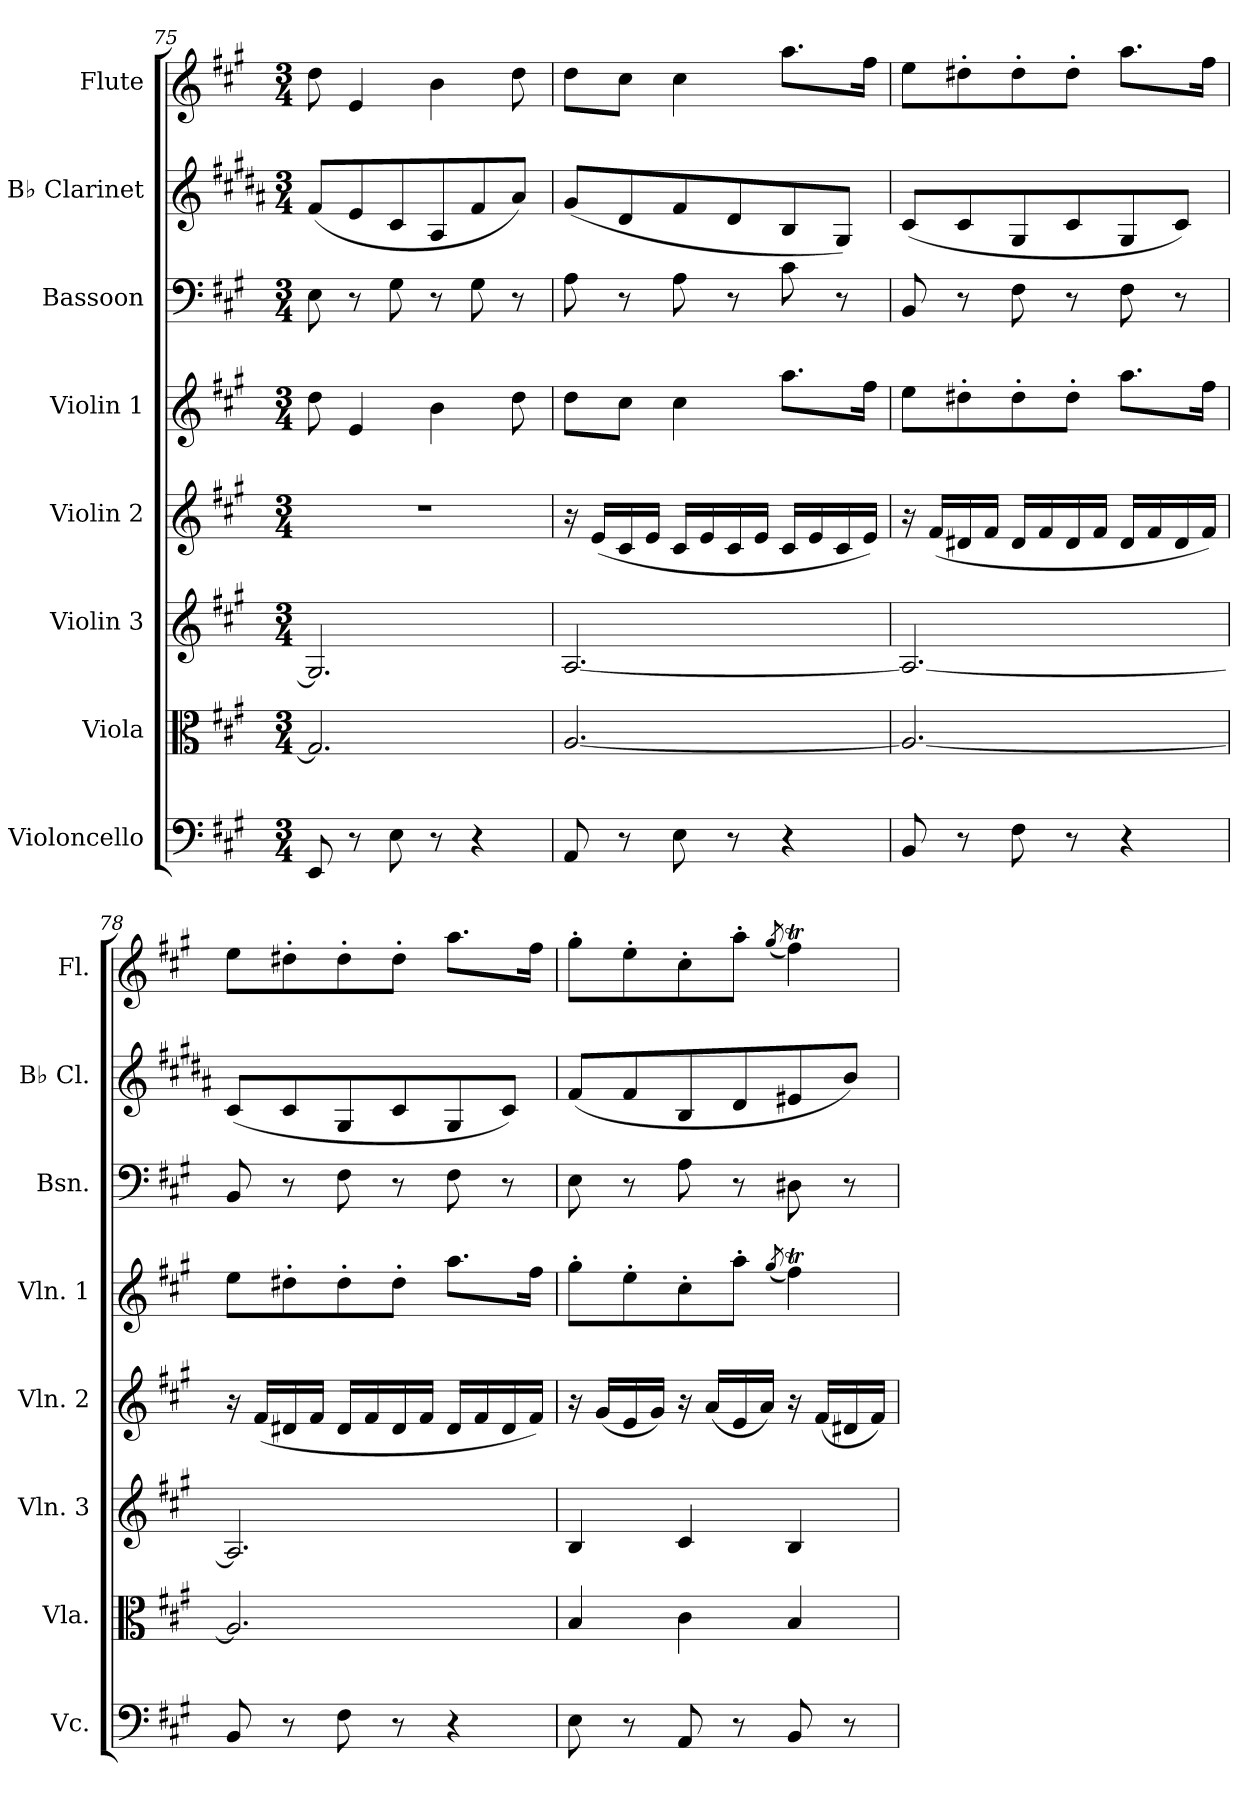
**kern	**kern	**kern	**kern	**kern	**kern	**kern	**kern
*part8	*part7	*part6	*part5	*part4	*part3	*part2	*part1
*staff8	*staff7	*staff6	*staff5	*staff4	*staff3	*staff2	*staff1
*I"Violoncello	*I"Viola	*I"Violin 3	*I"Violin 2	*I"Violin 1	*I"Bassoon	*I"B♭ Clarinet	*I"Flute
*I'Vc.	*I'Vla.	*I'Vln. 3	*I'Vln. 2	*I'Vln. 1	*I'Bsn.	*I'B♭ Cl.	*I'Fl.
!!LO:PB:g=z
*clefF4	*clefC3	*clefG2	*clefG2	*clefG2	*clefF4	*clefG2	*clefG2
*	*	*	*	*	*	*ITrd1c2	*
*k[f#c#g#]	*k[f#c#g#]	*k[f#c#g#]	*k[f#c#g#]	*k[f#c#g#]	*k[f#c#g#]	*k[f#c#g#]	*k[f#c#g#]
*M3/4	*M3/4	*M3/4	*M3/4	*M3/4	*M3/4	*M3/4	*M3/4
=75	=75	=75	=75	=75	=75	=75	=75
8EE/	2.G#/]	2.G#/]	2.r	8dd\	8E\	(8e/L	8dd\
8r	.	.	.	4e/	8r	8d/	4e/
8E\	.	.	.	.	8G#\	8B/	.
8r	.	.	.	4b\	8r	8G#/	4b\
4r	.	.	.	.	8G#\	8e/	.
.	.	.	.	8dd\	8r	8g#/J)	8dd\
=76	=76	=76	=76	=76	=76	=76	=76
8AA/	[2.A/	[2.A/	16r	8dd\L	8A\	(8f#/L	8dd\L
.	.	.	(16e/LL	.	.	.	.
8r	.	.	16c#/	8cc#\J	8r	8c#/	8cc#\J
.	.	.	16e/JJ	.	.	.	.
8E\	.	.	16c#/LL	4cc#\	8A\	8e/	4cc#\
.	.	.	16e/	.	.	.	.
8r	.	.	16c#/	.	8r	8c#/	.
.	.	.	16e/JJ	.	.	.	.
4r	.	.	16c#/LL	8.aa\L	8c#\	8A/	8.aa\L
.	.	.	16e/	.	.	.	.
.	.	.	16c#/	.	8r	8F#/J)	.
.	.	.	16e/JJ)	16ff#\Jk	.	.	16ff#\Jk
=77	=77	=77	=77	=77	=77	=77	=77
8BB/	2.A/_	2.A/_	16r	8ee\L	8BB/	(8B/L	8ee\L
.	.	.	(16f#/LL	.	.	.	.
8r	.	.	16d#X/	8dd#X'\	8r	8B/	8dd#X'\
.	.	.	16f#/JJ	.	.	.	.
8F#\	.	.	16d#/LL	8dd#'\	8F#\	8F#/	8dd#'\
.	.	.	16f#/	.	.	.	.
8r	.	.	16d#/	8dd#'\J	8r	8B/	8dd#'\J
.	.	.	16f#/JJ	.	.	.	.
4r	.	.	16d#/LL	8.aa\L	8F#\	8F#/	8.aa\L
.	.	.	16f#/	.	.	.	.
.	.	.	16d#/	.	8r	8B/J)	.
.	.	.	16f#/JJ)	16ff#\Jk	.	.	16ff#\Jk
!!LO:PB:g=z
=78	=78	=78	=78	=78	=78	=78	=78
8BB/	2.A/]	2.A/]	16r	8ee\L	8BB/	(8B/L	8ee\L
.	.	.	(16f#/LL	.	.	.	.
8r	.	.	16d#X/	8dd#X'\	8r	8B/	8dd#X'\
.	.	.	16f#/JJ	.	.	.	.
8F#\	.	.	16d#/LL	8dd#'\	8F#\	8F#/	8dd#'\
.	.	.	16f#/	.	.	.	.
8r	.	.	16d#/	8dd#'\J	8r	8B/	8dd#'\J
.	.	.	16f#/JJ	.	.	.	.
4r	.	.	16d#/LL	8.aa\L	8F#\	8F#/	8.aa\L
.	.	.	16f#/	.	.	.	.
.	.	.	16d#/	.	8r	8B/J)	.
.	.	.	16f#/JJ)	16ff#\Jk	.	.	16ff#\Jk
=79	=79	=79	=79	=79	=79	=79	=79
8E\	4B/	4B/	16r	8gg#'\L	8E\	(8e/L	8gg#'\L
.	.	.	(16g#/LL	.	.	.	.
8r	.	.	16e/	8ee'\	8r	8e/	8ee'\
.	.	.	16g#/JJ)	.	.	.	.
8AA/	4c#\	4c#/	16r	8cc#'\	8A\	8A/	8cc#'\
.	.	.	(16a/LL	.	.	.	.
8r	.	.	16e/	8aa'\J	8r	8c#/	8aa'\J
.	.	.	16a/JJ)	.	.	.	.
.	.	.	.	(8qgg#/	.	.	(8qgg#/
8BB/	4B/	4B/	16r	4ff#T\)	8D#X\	8d#X/	4ff#T\)
.	.	.	(16f#/LL	.	.	.	.
8r	.	.	16d#X/	.	8r	8a/J)	.
.	.	.	16f#/JJ)	.	.	.	.
=	=	=	=	=	=	=	=
*-	*-	*-	*-	*-	*-	*-	*-
